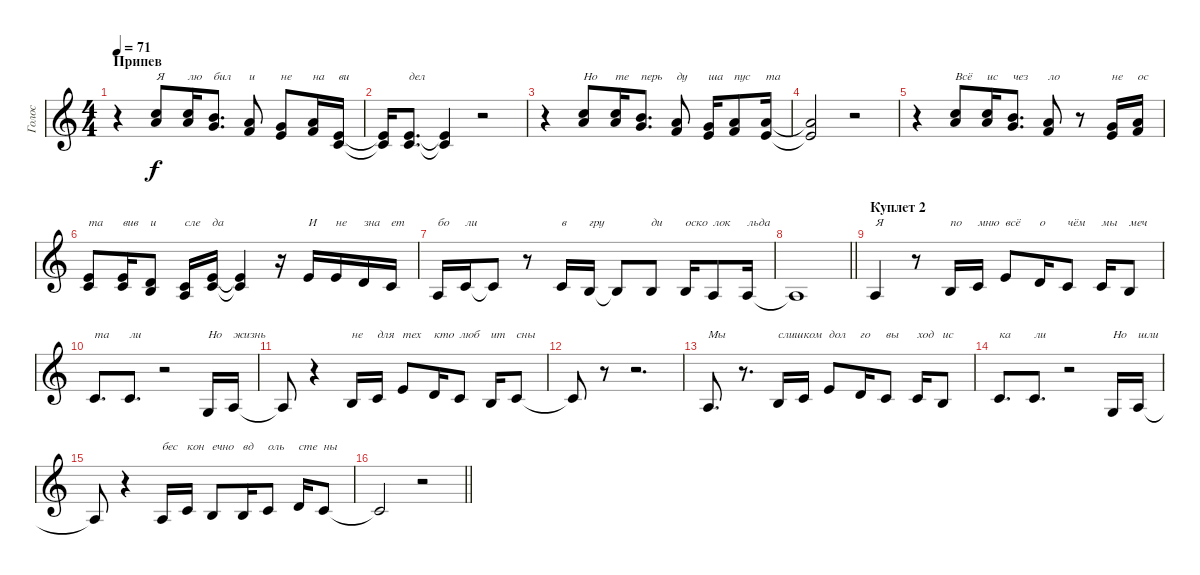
\track ("Голос" "Голос") {instrument trumpet}
\staff {score}
\tuning (E4 B3 G3 D3 A2 E2) {hide}
\ts (4 4)
\section ("" "Припев")
\tempo 71
\clef g2
\ks c
r.4{dy f} (8.1 10.2).8{txt "Я"} (8.1 10.2).16{txt "лю"} (7.1 8.2).8{d txt "бил"} (5.1 6.2).8{txt "и"} (3.1 5.2).8{txt "не"} (5.1 6.2).16{txt "на"} (0.1 1.2).16{txt "ви"} |
(0.1{t} 1.2{t}).16 (0.1 1.2).8{d txt "дел"} (0.1{t} 1.2{t}).4 r.2 |
r.4 (8.1 10.2).8{txt "Но"} (8.1 10.2).16{txt "те"} (7.1 8.2).8{d txt "перь"} (5.1 6.2).8{txt "ду"} (3.1 5.2).16{txt "ша"} (5.1 6.2).8{txt "пус"} (5.1 5.2).16{txt "та"} |
(5.1{t} 5.2{t}).2 r.2 |
r.4 (8.1 10.2).8{txt "Всё"} (8.1 10.2).16{txt "ис"} (7.1 8.2).8{d txt "чез"} (5.1 6.2).8{txt "ло"} r.8 (3.1 5.2).16{txt "не"} (5.1 6.2).16{txt "ос"} |
(0.1 1.2).8{txt "та"} (0.1 1.2).16{txt "вив"} (3.2 4.3).8{txt "и"} (1.2 2.3).16{txt "сле"} (0.1 1.2).16{txt "да"} (0.1{t} 1.2{t}).4 r.16 0.1.16{txt "И"} 0.1.16{txt "не"} 3.2.16{txt "зна"} 1.2.16{txt "ет"} |
2.3.16{txt "бо"} 1.2.16{txt "ли"} 1.2{t}.8 r.8 1.2.16{txt "в"} 0.2.16{txt "гру"} 0.2{t}.8 0.2.8{txt "ди"} 0.2.16{txt "оско"} 2.3.8{txt "лок"} 2.3.16{txt "льда"} |
\barLineRight lightlight
2.3{t}.1 |
\section ("" "Куплет 2")
2.3.4{txt "Я"} r.8 0.2.16{txt "по"} 1.2.16{txt "мню"} 0.1.8{txt "всё"} 3.2.16{txt "о"} 1.2.8{txt "чём"} 1.2.16{txt "мы"} 0.2.8{txt "меч"} |
1.2{be (custom 0 0 10 4 20 4 30 0 60 0)}.8{d txt "та"} 1.2.8{d txt "ли"} r.2 0.3.16{txt "Но"} 2.3.16{txt "жизнь"} |
2.3{t}.8 r.4 0.2.16{txt "не"} 1.2.16{txt "для"} 0.1.8{txt "тех"} 3.2.16{txt "кто"} 1.2.8{txt "люб"} 0.2.16{txt "ит"} 1.2.8{txt "сны"} |
1.2{t}.8 r.8 r.2{d} |
2.3.8{d txt "Мы"} r.8{d} 0.2.16{txt "слиш"} 1.2.16{txt "ком"} 0.1.8{txt "дол"} 3.2.16{txt "го"} 1.2.8{txt "вы"} 1.2.16{txt "ход"} 0.2.8{txt "ис"} |
1.2{be (custom 0 0 10 4 20 4 30 0 60 0)}.8{d txt "ка"} 1.2.8{d txt "ли"} r.2 0.3.16{txt "Но"} 2.3.16{txt "шли"} |
2.3{t}.8 r.4 2.3.16{txt "бес"} 1.2.16{txt "кон"} 0.2.8{txt "ечно"} 0.2.16{txt "вд"} 1.2.8{txt "оль"} 3.2.16{txt "сте"} 1.2.8{txt "ны"} |
\barLineRight lightlight
1.2{t}.2 r.2
